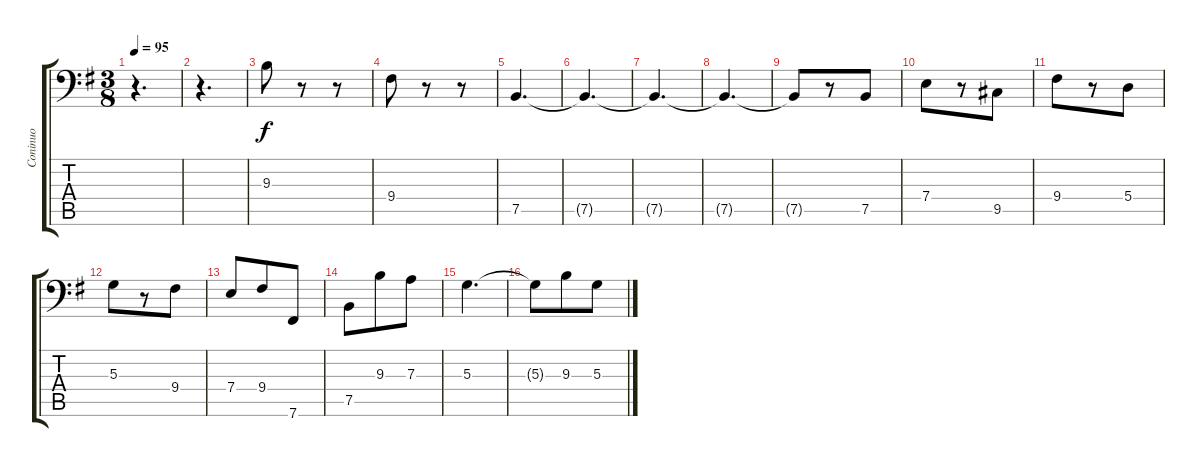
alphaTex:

\track ("Coninuo" "Coninuo") {instrument contrabass}
\staff {score tabs}
\tuning (C3 G2 D2 A1 E1 B0) {hide}
\ts (3 8)
\tempo 95
\clef f4
\ks g
r.4{d dy f} |
r.4{d} |
9.3.8 r.8 r.8 |
9.4.8 r.8 r.8 |
7.5.4{d} |
7.5{t}.4{d} |
7.5{t}.4{d} |
7.5{t}.4{d} |
7.5{t}.8 r.8 7.5.8 |
7.4.8 r.8 9.5.8 |
9.4.8 r.8 5.4.8 |
5.3.8 r.8 9.4.8 |
7.4.8 9.4.8 7.6.8 |
7.5.8 9.3.8 7.3.8 |
5.3.4{d} |
5.3{t}.8 9.3.8 5.3.8
